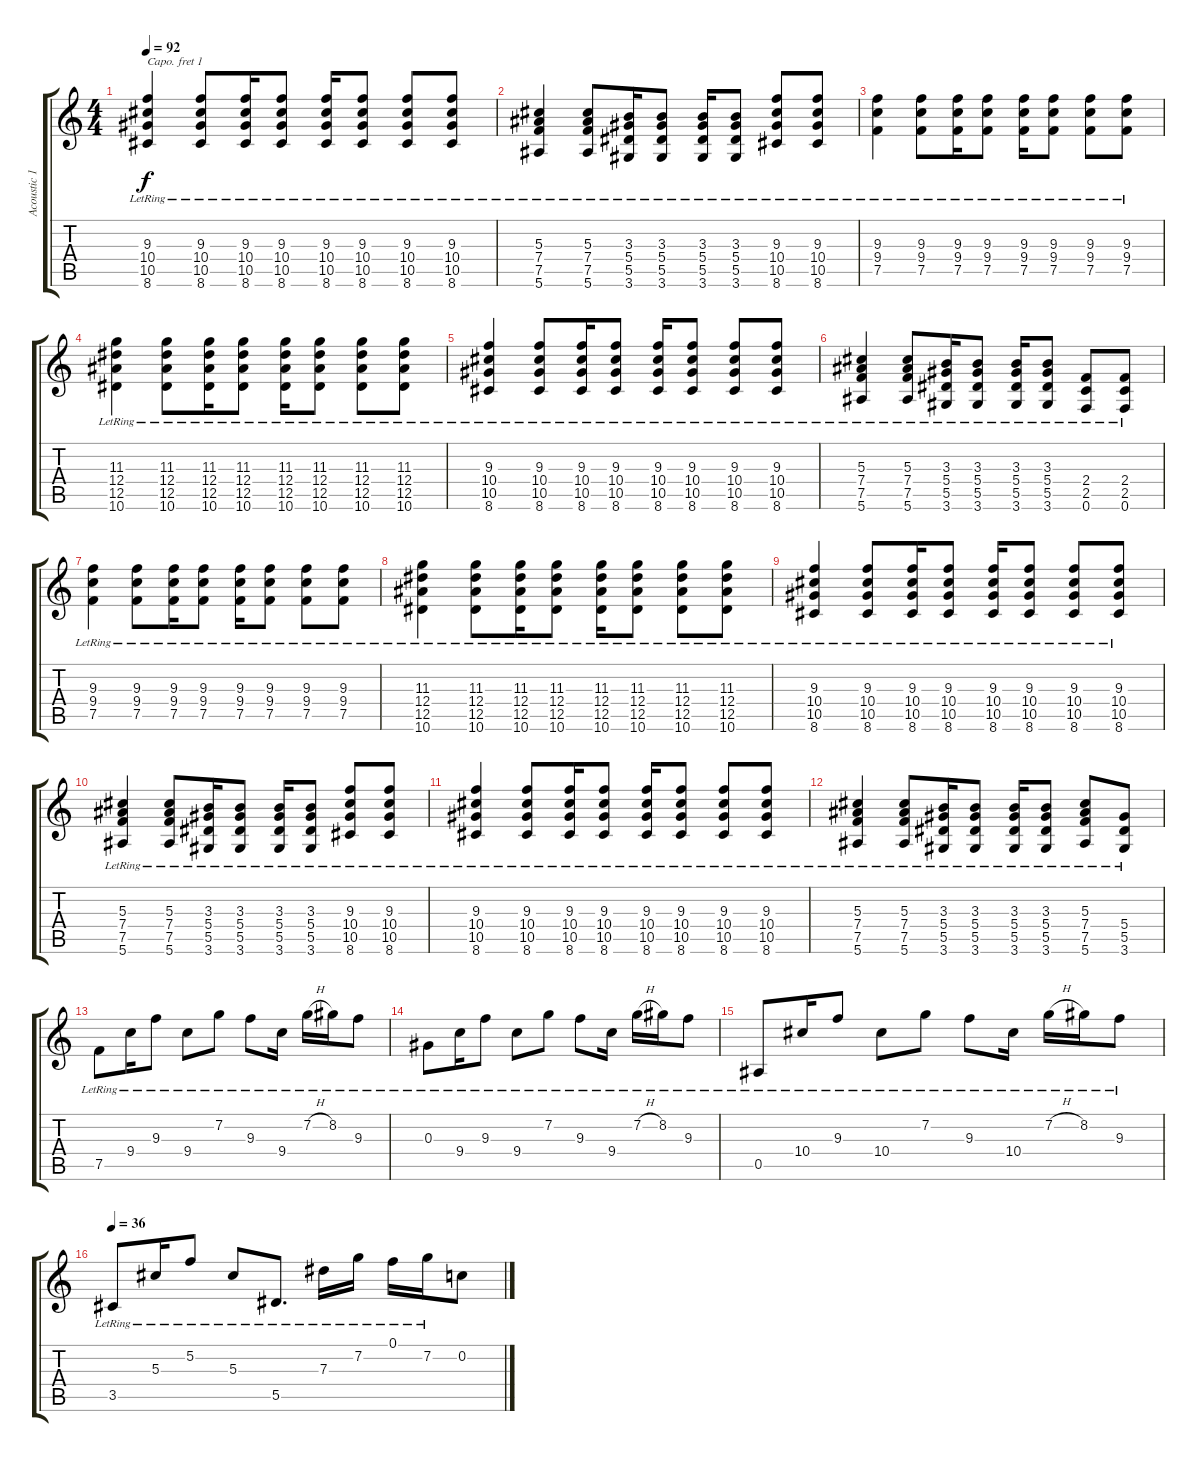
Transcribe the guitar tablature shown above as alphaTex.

\track ("Acoustic 1" "Acoustic 1") {instrument acousticguitarsteel}
\staff {score tabs}
\capo 1
\tuning (E4 B3 G3 D3 A2 E2) {hide}
\ts (4 4)
\tempo 92
\clef g2
\ks c
(9.3{lr} 10.4{lr} 10.5{lr} 8.6{lr}).4{dy f} (9.3{lr} 10.4{lr} 10.5{lr} 8.6{lr}).8 (9.3{lr} 10.4{lr} 10.5{lr} 8.6{lr}).16 (9.3{lr} 10.4{lr} 10.5{lr} 8.6{lr}).8 (9.3{lr} 10.4{lr} 10.5{lr} 8.6{lr}).16 (9.3{lr} 10.4{lr} 10.5{lr} 8.6{lr}).8 (9.3{lr} 10.4{lr} 10.5{lr} 8.6{lr}).8 (9.3{lr} 10.4{lr} 10.5{lr} 8.6{lr}).8 |
(5.3{lr} 7.4{lr} 7.5{lr} 5.6{lr}).4 (5.3{lr} 7.4{lr} 7.5{lr} 5.6{lr}).8 (3.3{lr} 5.4{lr} 5.5{lr} 3.6{lr}).16 (3.3{lr} 5.4{lr} 5.5{lr} 3.6{lr}).8 (3.3{lr} 5.4{lr} 5.5{lr} 3.6{lr}).16 (3.3{lr} 5.4{lr} 5.5{lr} 3.6{lr}).8 (9.3{lr} 10.4{lr} 10.5{lr} 8.6).8 (9.3 10.4{lr} 10.5{lr} 8.6).8 |
(9.3{lr} 9.4{lr} 7.5{lr}).4 (9.3{lr} 9.4{lr} 7.5{lr}).8 (9.3{lr} 9.4{lr} 7.5{lr}).16 (9.3{lr} 9.4{lr} 7.5{lr}).8 (9.3{lr} 9.4{lr} 7.5{lr}).16 (9.3{lr} 9.4{lr} 7.5{lr}).8 (9.3{lr} 9.4{lr} 7.5{lr}).8 (9.3{lr} 9.4{lr} 7.5{lr}).8 |
(11.3{lr} 12.4{lr} 12.5 10.6{lr}).4 (11.3{lr} 12.4{lr} 12.5 10.6{lr}).8 (11.3{lr} 12.4{lr} 12.5 10.6{lr}).16 (11.3{lr} 12.4{lr} 12.5 10.6{lr}).8 (11.3{lr} 12.4{lr} 12.5 10.6{lr}).16 (11.3{lr} 12.4{lr} 12.5 10.6{lr}).8 (11.3{lr} 12.4{lr} 12.5 10.6{lr}).8 (11.3{lr} 12.4{lr} 12.5 10.6{lr}).8 |
(9.3{lr} 10.4{lr} 10.5{lr} 8.6{lr}).4 (9.3{lr} 10.4{lr} 10.5{lr} 8.6{lr}).8 (9.3{lr} 10.4{lr} 10.5{lr} 8.6{lr}).16 (9.3{lr} 10.4{lr} 10.5{lr} 8.6{lr}).8 (9.3{lr} 10.4{lr} 10.5{lr} 8.6{lr}).16 (9.3{lr} 10.4{lr} 10.5{lr} 8.6{lr}).8 (9.3{lr} 10.4{lr} 10.5{lr} 8.6{lr}).8 (9.3{lr} 10.4{lr} 10.5{lr} 8.6{lr}).8 |
(5.3{lr} 7.4{lr} 7.5{lr} 5.6{lr}).4 (5.3{lr} 7.4{lr} 7.5{lr} 5.6{lr}).8 (3.3{lr} 5.4{lr} 5.5{lr} 3.6{lr}).16 (3.3{lr} 5.4{lr} 5.5{lr} 3.6{lr}).8 (3.3{lr} 5.4{lr} 5.5{lr} 3.6{lr}).16 (3.3{lr} 5.4{lr} 5.5{lr} 3.6{lr}).8 (2.4{lr} 2.5{lr} 0.6{lr}).8 (2.4{lr} 2.5{lr} 0.6{lr}).8 |
(9.3{lr} 9.4{lr} 7.5{lr}).4 (9.3{lr} 9.4{lr} 7.5{lr}).8 (9.3{lr} 9.4{lr} 7.5{lr}).16 (9.3{lr} 9.4{lr} 7.5{lr}).8 (9.3{lr} 9.4{lr} 7.5{lr}).16 (9.3{lr} 9.4{lr} 7.5{lr}).8 (9.3{lr} 9.4{lr} 7.5{lr}).8 (9.3{lr} 9.4{lr} 7.5{lr}).8 |
(11.3{lr} 12.4{lr} 12.5 10.6{lr}).4 (11.3{lr} 12.4{lr} 12.5 10.6{lr}).8 (11.3{lr} 12.4{lr} 12.5 10.6{lr}).16 (11.3{lr} 12.4{lr} 12.5 10.6{lr}).8 (11.3{lr} 12.4{lr} 12.5 10.6{lr}).16 (11.3{lr} 12.4{lr} 12.5 10.6{lr}).8 (11.3{lr} 12.4{lr} 12.5 10.6{lr}).8 (11.3{lr} 12.4{lr} 12.5 10.6{lr}).8 |
(9.3{lr} 10.4{lr} 10.5{lr} 8.6{lr}).4 (9.3{lr} 10.4{lr} 10.5{lr} 8.6{lr}).8 (9.3{lr} 10.4{lr} 10.5{lr} 8.6{lr}).16 (9.3{lr} 10.4{lr} 10.5{lr} 8.6{lr}).8 (9.3{lr} 10.4{lr} 10.5{lr} 8.6{lr}).16 (9.3{lr} 10.4{lr} 10.5{lr} 8.6{lr}).8 (9.3{lr} 10.4{lr} 10.5{lr} 8.6{lr}).8 (9.3{lr} 10.4{lr} 10.5{lr} 8.6{lr}).8 |
(5.3{lr} 7.4{lr} 7.5{lr} 5.6{lr}).4 (5.3{lr} 7.4{lr} 7.5{lr} 5.6{lr}).8 (3.3{lr} 5.4{lr} 5.5{lr} 3.6{lr}).16 (3.3{lr} 5.4{lr} 5.5{lr} 3.6{lr}).8 (3.3{lr} 5.4{lr} 5.5{lr} 3.6{lr}).16 (3.3{lr} 5.4{lr} 5.5{lr} 3.6{lr}).8 (9.3{lr} 10.4{lr} 10.5{lr} 8.6).8 (9.3 10.4{lr} 10.5{lr} 8.6).8 |
(9.3{lr} 10.4{lr} 10.5{lr} 8.6{lr}).4 (9.3{lr} 10.4{lr} 10.5{lr} 8.6{lr}).8 (9.3{lr} 10.4{lr} 10.5{lr} 8.6{lr}).16 (9.3{lr} 10.4{lr} 10.5{lr} 8.6{lr}).8 (9.3{lr} 10.4{lr} 10.5{lr} 8.6{lr}).16 (9.3{lr} 10.4{lr} 10.5{lr} 8.6{lr}).8 (9.3{lr} 10.4{lr} 10.5{lr} 8.6{lr}).8 (9.3{lr} 10.4{lr} 10.5{lr} 8.6{lr}).8 |
(5.3{lr} 7.4{lr} 7.5{lr} 5.6{lr}).4 (5.3{lr} 7.4{lr} 7.5{lr} 5.6{lr}).8 (3.3{lr} 5.4{lr} 5.5{lr} 3.6{lr}).16 (3.3{lr} 5.4{lr} 5.5{lr} 3.6{lr}).8 (3.3{lr} 5.4{lr} 5.5{lr} 3.6{lr}).16 (3.3{lr} 5.4{lr} 5.5{lr} 3.6{lr}).8 (5.3{lr} 7.4{lr} 7.5{lr} 5.6{lr}).8 (5.4{lr} 5.5{lr} 3.6{lr}).8 |
7.5{lr}.8 9.4{lr}.16 9.3{lr}.8 9.4{lr}.8 7.2{lr}.8 9.3{lr}.8 9.4{lr}.16 7.2{h lr}.16 8.2{lr}.16 9.3{lr}.8 |
0.3{lr}.8 9.4{lr}.16 9.3{lr}.8 9.4{lr}.8 7.2{lr}.8 9.3{lr}.8 9.4{lr}.16 7.2{h lr}.16 8.2{lr}.16 9.3{lr}.8 |
0.5{lr}.8 10.4{lr}.16 9.3{lr}.8 10.4{lr}.8 7.2{lr}.8 9.3{lr}.8 10.4{lr}.16 7.2{h lr}.16 8.2{lr}.16 9.3{lr}.8 |
\tempo 36
3.5{lr}.8 5.3{lr}.16 5.2{lr}.8 5.3{lr}.8 5.5{lr}.8{d} 7.3{lr}.16 7.2{lr}.16 0.1{lr}.16 7.2{lr}.16 0.2.8
